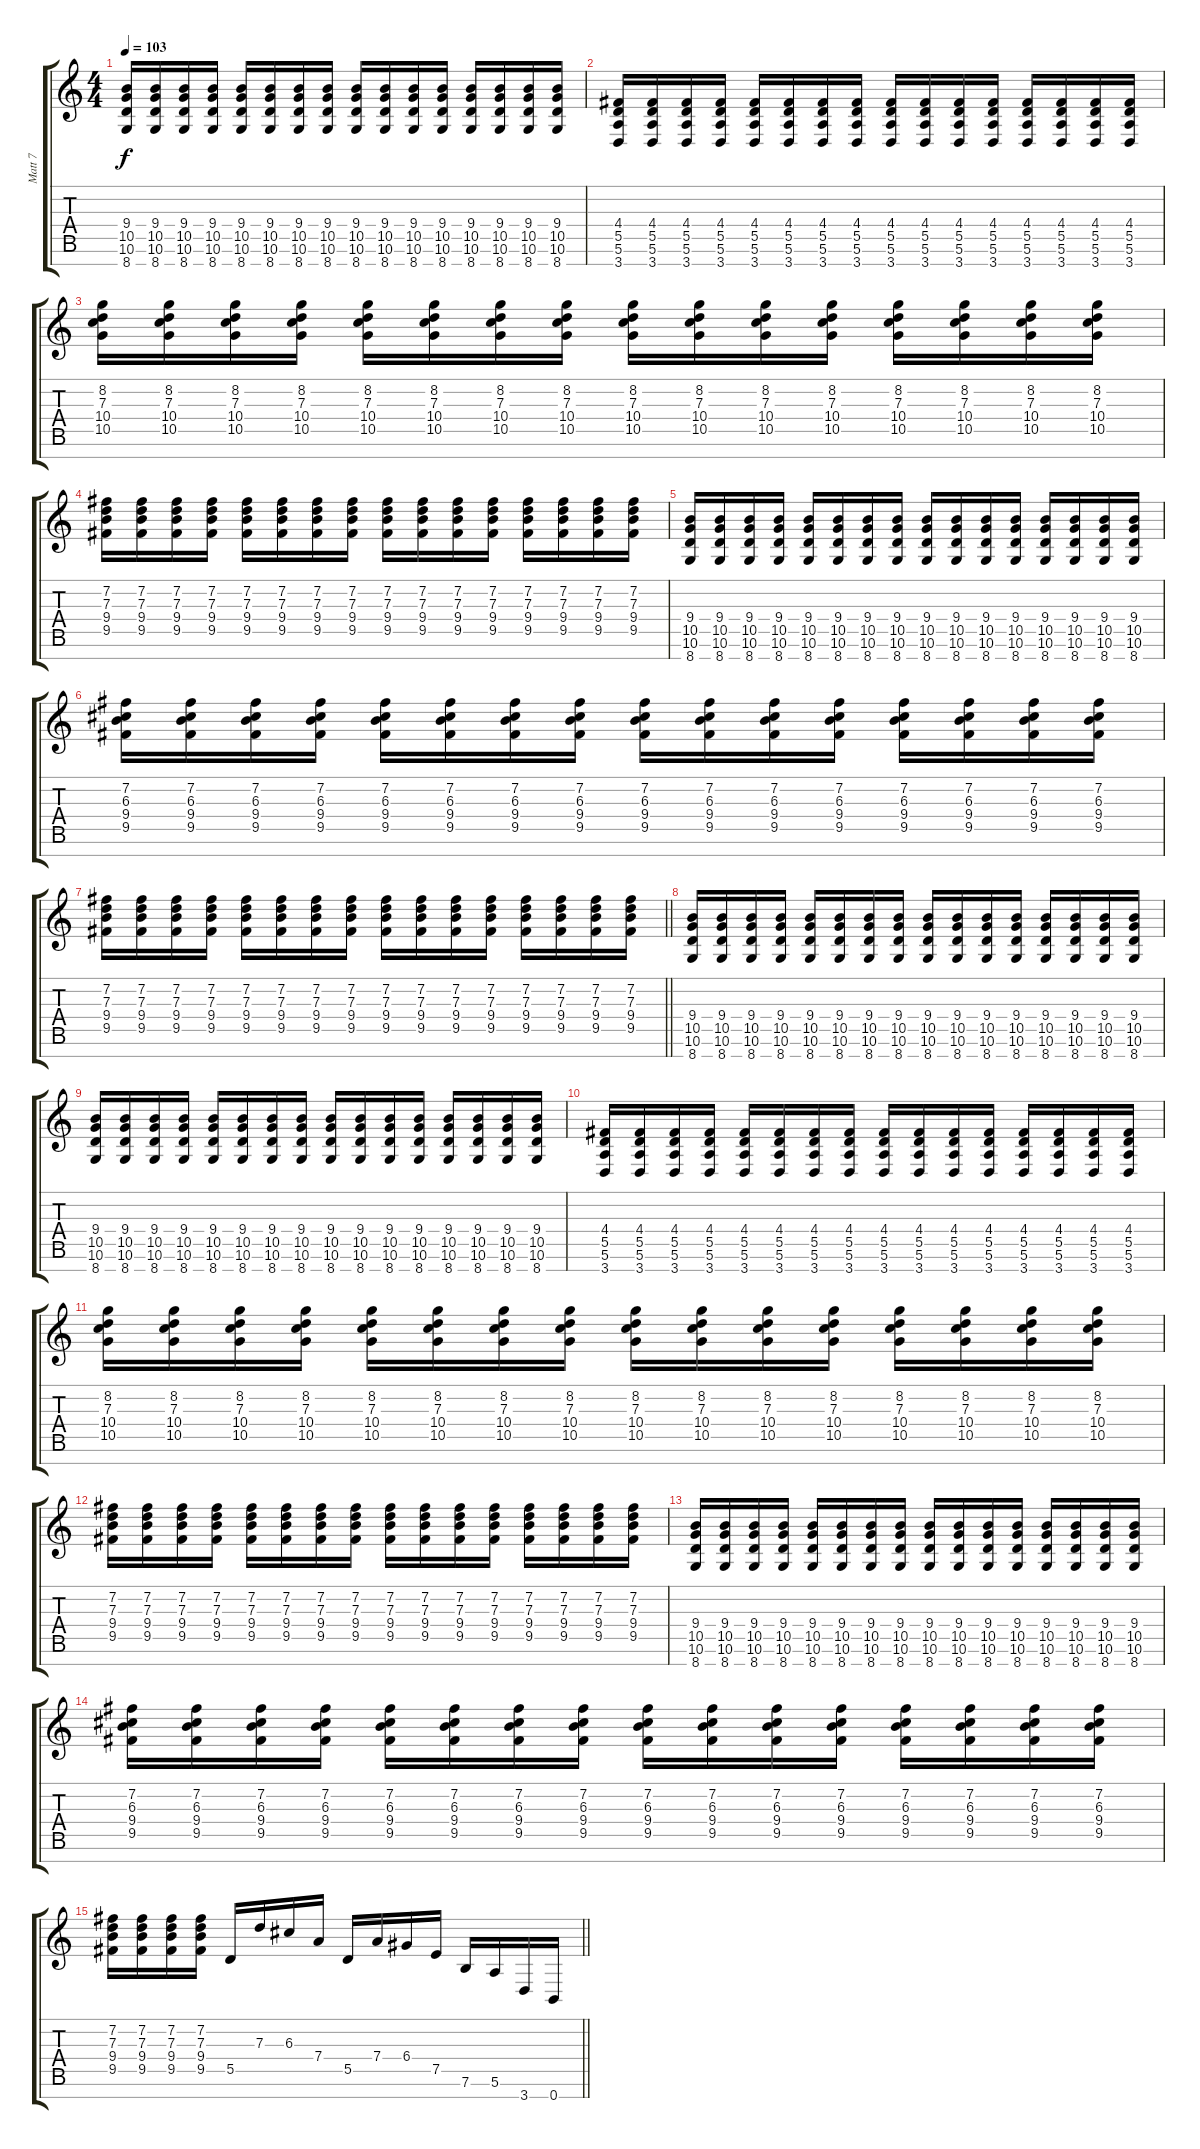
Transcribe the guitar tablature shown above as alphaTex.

\track ("Matt 7" "Matt 7") {instrument distortionguitar}
\staff {score tabs}
\tuning (E4 B3 G3 D3 A2 E2 B1) {hide}
\ts (4 4)
\tempo 103
\clef g2
\ks c
(9.4 10.5 10.6 8.7).16{dy f} (9.4 10.5 10.6 8.7).16 (9.4 10.5 10.6 8.7).16 (9.4 10.5 10.6 8.7).16 (9.4 10.5 10.6 8.7).16 (9.4 10.5 10.6 8.7).16 (9.4 10.5 10.6 8.7).16 (9.4 10.5 10.6 8.7).16 (9.4 10.5 10.6 8.7).16 (9.4 10.5 10.6 8.7).16 (9.4 10.5 10.6 8.7).16 (9.4 10.5 10.6 8.7).16 (9.4 10.5 10.6 8.7).16 (9.4 10.5 10.6 8.7).16 (9.4 10.5 10.6 8.7).16 (9.4 10.5 10.6 8.7).16 |
(4.4 5.5 5.6 3.7).16 (4.4 5.5 5.6 3.7).16 (4.4 5.5 5.6 3.7).16 (4.4 5.5 5.6 3.7).16 (4.4 5.5 5.6 3.7).16 (4.4 5.5 5.6 3.7).16 (4.4 5.5 5.6 3.7).16 (4.4 5.5 5.6 3.7).16 (4.4 5.5 5.6 3.7).16 (4.4 5.5 5.6 3.7).16 (4.4 5.5 5.6 3.7).16 (4.4 5.5 5.6 3.7).16 (4.4 5.5 5.6 3.7).16 (4.4 5.5 5.6 3.7).16 (4.4 5.5 5.6 3.7).16 (4.4 5.5 5.6 3.7).16 |
(8.2 7.3 10.4 10.5).16 (8.2 7.3 10.4 10.5).16 (8.2 7.3 10.4 10.5).16 (8.2 7.3 10.4 10.5).16 (8.2 7.3 10.4 10.5).16 (8.2 7.3 10.4 10.5).16 (8.2 7.3 10.4 10.5).16 (8.2 7.3 10.4 10.5).16 (8.2 7.3 10.4 10.5).16 (8.2 7.3 10.4 10.5).16 (8.2 7.3 10.4 10.5).16 (8.2 7.3 10.4 10.5).16 (8.2 7.3 10.4 10.5).16 (8.2 7.3 10.4 10.5).16 (8.2 7.3 10.4 10.5).16 (8.2 7.3 10.4 10.5).16 |
(7.2 7.3 9.4 9.5).16 (7.2 7.3 9.4 9.5).16 (7.2 7.3 9.4 9.5).16 (7.2 7.3 9.4 9.5).16 (7.2 7.3 9.4 9.5).16 (7.2 7.3 9.4 9.5).16 (7.2 7.3 9.4 9.5).16 (7.2 7.3 9.4 9.5).16 (7.2 7.3 9.4 9.5).16 (7.2 7.3 9.4 9.5).16 (7.2 7.3 9.4 9.5).16 (7.2 7.3 9.4 9.5).16 (7.2 7.3 9.4 9.5).16 (7.2 7.3 9.4 9.5).16 (7.2 7.3 9.4 9.5).16 (7.2 7.3 9.4 9.5).16 |
(9.4 10.5 10.6 8.7).16 (9.4 10.5 10.6 8.7).16 (9.4 10.5 10.6 8.7).16 (9.4 10.5 10.6 8.7).16 (9.4 10.5 10.6 8.7).16 (9.4 10.5 10.6 8.7).16 (9.4 10.5 10.6 8.7).16 (9.4 10.5 10.6 8.7).16 (9.4 10.5 10.6 8.7).16 (9.4 10.5 10.6 8.7).16 (9.4 10.5 10.6 8.7).16 (9.4 10.5 10.6 8.7).16 (9.4 10.5 10.6 8.7).16 (9.4 10.5 10.6 8.7).16 (9.4 10.5 10.6 8.7).16 (9.4 10.5 10.6 8.7).16 |
(7.2 6.3 9.4 9.5).16 (7.2 6.3 9.4 9.5).16 (7.2 6.3 9.4 9.5).16 (7.2 6.3 9.4 9.5).16 (7.2 6.3 9.4 9.5).16 (7.2 6.3 9.4 9.5).16 (7.2 6.3 9.4 9.5).16 (7.2 6.3 9.4 9.5).16 (7.2 6.3 9.4 9.5).16 (7.2 6.3 9.4 9.5).16 (7.2 6.3 9.4 9.5).16 (7.2 6.3 9.4 9.5).16 (7.2 6.3 9.4 9.5).16 (7.2 6.3 9.4 9.5).16 (7.2 6.3 9.4 9.5).16 (7.2 6.3 9.4 9.5).16 |
\barLineRight lightlight
(7.2 7.3 9.4 9.5).16 (7.2 7.3 9.4 9.5).16 (7.2 7.3 9.4 9.5).16 (7.2 7.3 9.4 9.5).16 (7.2 7.3 9.4 9.5).16 (7.2 7.3 9.4 9.5).16 (7.2 7.3 9.4 9.5).16 (7.2 7.3 9.4 9.5).16 (7.2 7.3 9.4 9.5).16 (7.2 7.3 9.4 9.5).16 (7.2 7.3 9.4 9.5).16 (7.2 7.3 9.4 9.5).16 (7.2 7.3 9.4 9.5).16 (7.2 7.3 9.4 9.5).16 (7.2 7.3 9.4 9.5).16 (7.2 7.3 9.4 9.5).16 |
(9.4 10.5 10.6 8.7).16 (9.4 10.5 10.6 8.7).16 (9.4 10.5 10.6 8.7).16 (9.4 10.5 10.6 8.7).16 (9.4 10.5 10.6 8.7).16 (9.4 10.5 10.6 8.7).16 (9.4 10.5 10.6 8.7).16 (9.4 10.5 10.6 8.7).16 (9.4 10.5 10.6 8.7).16 (9.4 10.5 10.6 8.7).16 (9.4 10.5 10.6 8.7).16 (9.4 10.5 10.6 8.7).16 (9.4 10.5 10.6 8.7).16 (9.4 10.5 10.6 8.7).16 (9.4 10.5 10.6 8.7).16 (9.4 10.5 10.6 8.7).16 |
(9.4 10.5 10.6 8.7).16 (9.4 10.5 10.6 8.7).16 (9.4 10.5 10.6 8.7).16 (9.4 10.5 10.6 8.7).16 (9.4 10.5 10.6 8.7).16 (9.4 10.5 10.6 8.7).16 (9.4 10.5 10.6 8.7).16 (9.4 10.5 10.6 8.7).16 (9.4 10.5 10.6 8.7).16 (9.4 10.5 10.6 8.7).16 (9.4 10.5 10.6 8.7).16 (9.4 10.5 10.6 8.7).16 (9.4 10.5 10.6 8.7).16 (9.4 10.5 10.6 8.7).16 (9.4 10.5 10.6 8.7).16 (9.4 10.5 10.6 8.7).16 |
(4.4 5.5 5.6 3.7).16 (4.4 5.5 5.6 3.7).16 (4.4 5.5 5.6 3.7).16 (4.4 5.5 5.6 3.7).16 (4.4 5.5 5.6 3.7).16 (4.4 5.5 5.6 3.7).16 (4.4 5.5 5.6 3.7).16 (4.4 5.5 5.6 3.7).16 (4.4 5.5 5.6 3.7).16 (4.4 5.5 5.6 3.7).16 (4.4 5.5 5.6 3.7).16 (4.4 5.5 5.6 3.7).16 (4.4 5.5 5.6 3.7).16 (4.4 5.5 5.6 3.7).16 (4.4 5.5 5.6 3.7).16 (4.4 5.5 5.6 3.7).16 |
(8.2 7.3 10.4 10.5).16 (8.2 7.3 10.4 10.5).16 (8.2 7.3 10.4 10.5).16 (8.2 7.3 10.4 10.5).16 (8.2 7.3 10.4 10.5).16 (8.2 7.3 10.4 10.5).16 (8.2 7.3 10.4 10.5).16 (8.2 7.3 10.4 10.5).16 (8.2 7.3 10.4 10.5).16 (8.2 7.3 10.4 10.5).16 (8.2 7.3 10.4 10.5).16 (8.2 7.3 10.4 10.5).16 (8.2 7.3 10.4 10.5).16 (8.2 7.3 10.4 10.5).16 (8.2 7.3 10.4 10.5).16 (8.2 7.3 10.4 10.5).16 |
(7.2 7.3 9.4 9.5).16 (7.2 7.3 9.4 9.5).16 (7.2 7.3 9.4 9.5).16 (7.2 7.3 9.4 9.5).16 (7.2 7.3 9.4 9.5).16 (7.2 7.3 9.4 9.5).16 (7.2 7.3 9.4 9.5).16 (7.2 7.3 9.4 9.5).16 (7.2 7.3 9.4 9.5).16 (7.2 7.3 9.4 9.5).16 (7.2 7.3 9.4 9.5).16 (7.2 7.3 9.4 9.5).16 (7.2 7.3 9.4 9.5).16 (7.2 7.3 9.4 9.5).16 (7.2 7.3 9.4 9.5).16 (7.2 7.3 9.4 9.5).16 |
(9.4 10.5 10.6 8.7).16 (9.4 10.5 10.6 8.7).16 (9.4 10.5 10.6 8.7).16 (9.4 10.5 10.6 8.7).16 (9.4 10.5 10.6 8.7).16 (9.4 10.5 10.6 8.7).16 (9.4 10.5 10.6 8.7).16 (9.4 10.5 10.6 8.7).16 (9.4 10.5 10.6 8.7).16 (9.4 10.5 10.6 8.7).16 (9.4 10.5 10.6 8.7).16 (9.4 10.5 10.6 8.7).16 (9.4 10.5 10.6 8.7).16 (9.4 10.5 10.6 8.7).16 (9.4 10.5 10.6 8.7).16 (9.4 10.5 10.6 8.7).16 |
(7.2 6.3 9.4 9.5).16 (7.2 6.3 9.4 9.5).16 (7.2 6.3 9.4 9.5).16 (7.2 6.3 9.4 9.5).16 (7.2 6.3 9.4 9.5).16 (7.2 6.3 9.4 9.5).16 (7.2 6.3 9.4 9.5).16 (7.2 6.3 9.4 9.5).16 (7.2 6.3 9.4 9.5).16 (7.2 6.3 9.4 9.5).16 (7.2 6.3 9.4 9.5).16 (7.2 6.3 9.4 9.5).16 (7.2 6.3 9.4 9.5).16 (7.2 6.3 9.4 9.5).16 (7.2 6.3 9.4 9.5).16 (7.2 6.3 9.4 9.5).16 |
\barLineRight lightlight
(7.2 7.3 9.4 9.5).16 (7.2 7.3 9.4 9.5).16 (7.2 7.3 9.4 9.5).16 (7.2 7.3 9.4 9.5).16 5.5.16 7.3.16 6.3.16 7.4.16 5.5.16 7.4.16 6.4.16 7.5.16 7.6.16 5.6.16 3.7.16 0.7.16
